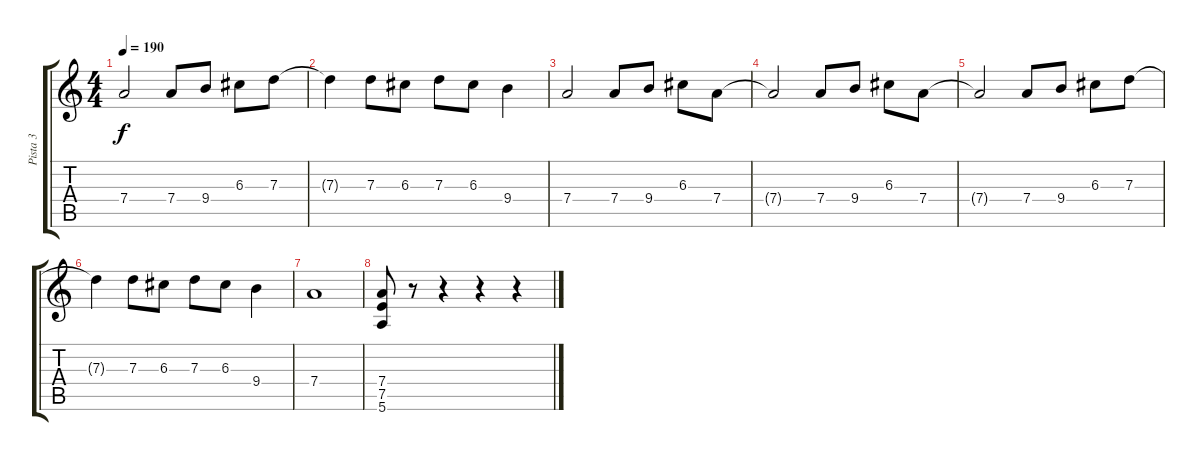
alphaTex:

\track ("Pista 3" "Pista 3") {instrument distortionguitar}
\staff {score tabs}
\tuning (E4 B3 G3 D3 A2 E2) {hide}
\ts (4 4)
\tempo 190
\clef g2
\ks c
7.4{t}.2{dy f} 7.4.8 9.4.8 6.3.8 7.3.8 |
7.3{t}.4 7.3.8 6.3.8 7.3.8 6.3.8 9.4.4 |
7.4.2 7.4.8 9.4.8 6.3.8 7.4.8 |
7.4{t}.2 7.4.8 9.4.8 6.3.8 7.4.8 |
7.4{t}.2 7.4.8 9.4.8 6.3.8 7.3.8 |
7.3{t}.4 7.3.8 6.3.8 7.3.8 6.3.8 9.4.4 |
7.4.1 |
(7.4 7.5 5.6).8 r.8 r.4 r.4 r.4
